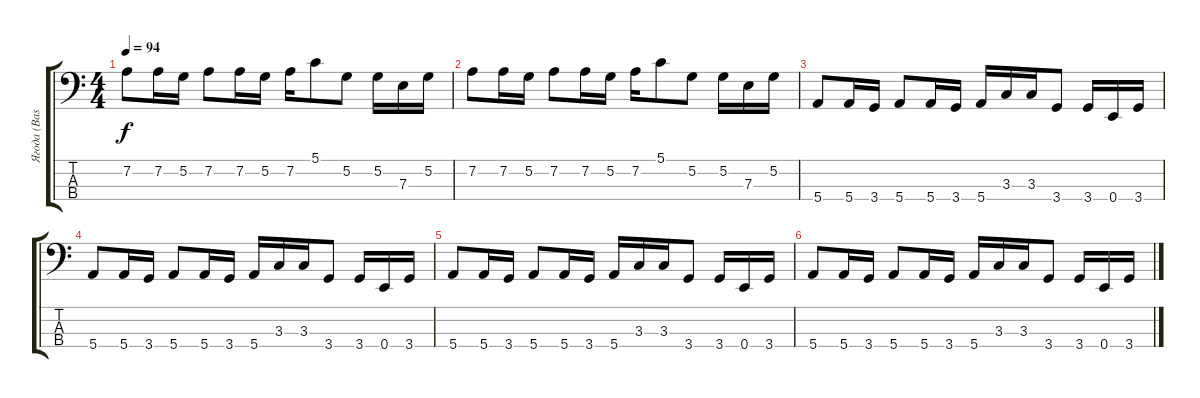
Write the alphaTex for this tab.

\track ("Ягода (Bass)" "Ягода (Bas") {instrument electricbassfinger}
\staff {score tabs}
\tuning (G2 D2 A1 E1) {hide}
\ts (4 4)
\tempo 94
\clef f4
\ks c
7.2.8{dy f} 7.2.16 5.2.16 7.2.8 7.2.16 5.2.16 7.2.16 5.1.8 5.2.8 5.2.16 7.3.16 5.2.16 |
7.2.8 7.2.16 5.2.16 7.2.8 7.2.16 5.2.16 7.2.16 5.1.8 5.2.8 5.2.16 7.3.16 5.2.16 |
5.4.8 5.4.16 3.4.16 5.4.8 5.4.16 3.4.16 5.4.16 3.3.16 3.3.16 3.4.8 3.4.16 0.4.16 3.4.16 |
5.4.8 5.4.16 3.4.16 5.4.8 5.4.16 3.4.16 5.4.16 3.3.16 3.3.16 3.4.8 3.4.16 0.4.16 3.4.16 |
5.4.8 5.4.16 3.4.16 5.4.8 5.4.16 3.4.16 5.4.16 3.3.16 3.3.16 3.4.8 3.4.16 0.4.16 3.4.16 |
5.4.8 5.4.16 3.4.16 5.4.8 5.4.16 3.4.16 5.4.16 3.3.16 3.3.16 3.4.8 3.4.16 0.4.16 3.4.16
